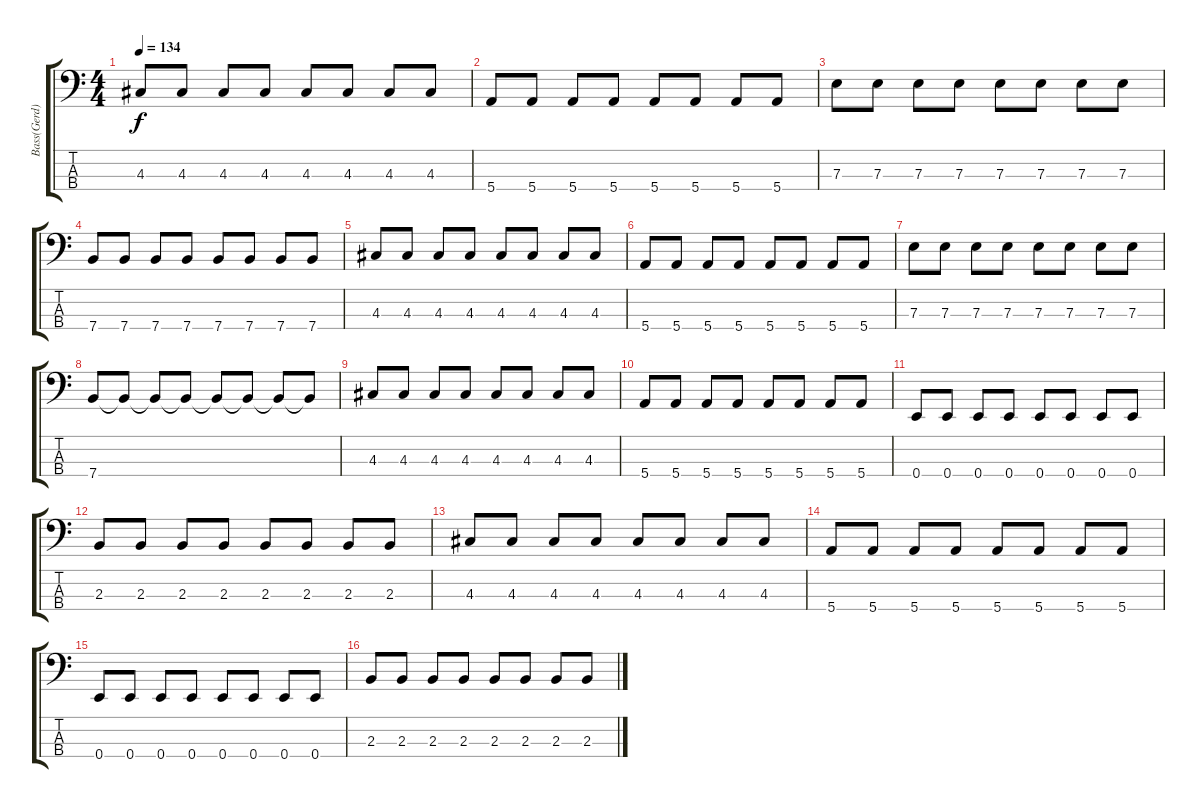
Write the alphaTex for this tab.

\track ("Bass(Gerd)" "Bass(Gerd)") {instrument electricbassfinger}
\staff {score tabs}
\tuning (G2 D2 A1 E1) {hide}
\ts (4 4)
\tempo 134
\clef f4
\ks c
4.3.8{dy f} 4.3.8 4.3.8 4.3.8 4.3.8 4.3.8 4.3.8 4.3.8 |
5.4.8 5.4.8 5.4.8 5.4.8 5.4.8 5.4.8 5.4.8 5.4.8 |
7.3.8 7.3.8 7.3.8 7.3.8 7.3.8 7.3.8 7.3.8 7.3.8 |
7.4.8 7.4.8 7.4.8 7.4.8 7.4.8 7.4.8 7.4.8 7.4.8 |
4.3.8 4.3.8 4.3.8 4.3.8 4.3.8 4.3.8 4.3.8 4.3.8 |
5.4.8 5.4.8 5.4.8 5.4.8 5.4.8 5.4.8 5.4.8 5.4.8 |
7.3.8 7.3.8 7.3.8 7.3.8 7.3.8 7.3.8 7.3.8 7.3.8 |
7.4.8 7.4{t}.8 7.4{t}.8 7.4{t}.8 7.4{t}.8 7.4{t}.8 7.4{t}.8 7.4{t}.8 |
4.3.8{volume 16} 4.3.8 4.3.8 4.3.8 4.3.8 4.3.8 4.3.8 4.3.8 |
5.4.8 5.4.8 5.4.8 5.4.8 5.4.8 5.4.8 5.4.8 5.4.8 |
0.4.8 0.4.8 0.4.8 0.4.8 0.4.8 0.4.8 0.4.8 0.4.8 |
2.3.8 2.3.8 2.3.8 2.3.8 2.3.8 2.3.8 2.3.8 2.3.8 |
4.3.8 4.3.8 4.3.8 4.3.8 4.3.8 4.3.8 4.3.8 4.3.8 |
5.4.8 5.4.8 5.4.8 5.4.8 5.4.8 5.4.8 5.4.8 5.4.8 |
0.4.8 0.4.8 0.4.8 0.4.8 0.4.8 0.4.8 0.4.8 0.4.8 |
2.3.8 2.3.8 2.3.8 2.3.8 2.3.8 2.3.8 2.3.8 2.3.8
